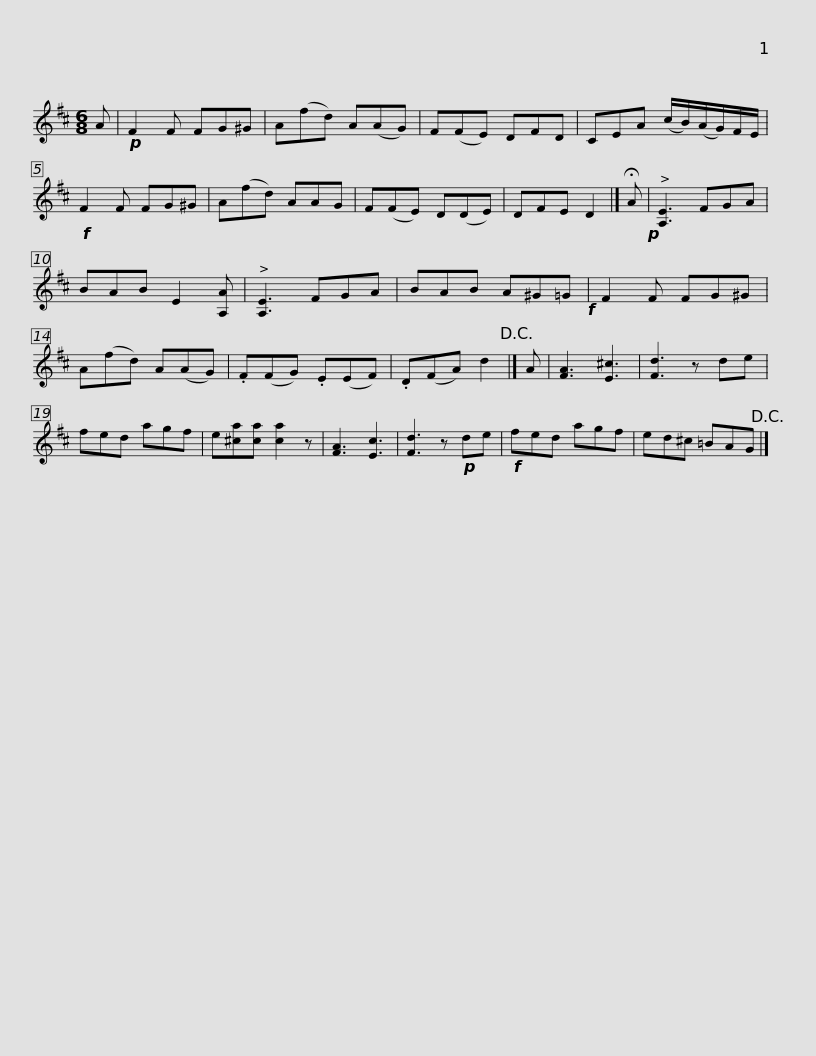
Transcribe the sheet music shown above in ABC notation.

X:1
L:1/8
M:6/8
I:linebreak $
K:D
V:1 treble
V:1
 A |!p! F2 F FG^G | A(fd) A(AG) | F(FE) DFD | CEA (c/B/)(A/G/)F/E/ | %5
!f! F2 F FG^G | A(fd) AAG |$ F(FE) D(DE) | DFE D2 |] !fermata!A!p! | %10
 [A,E]3 FGA | BAB E2 [A,A] | [A,E]3 FGA | BAB A^G=G!f! | F2 F FG^G |$ %15
 A(fd) A(AG) | .F(FG) .E(EF) | .D(FA) d2!D.C.! |] A | [FA]3 [E^c]3 | %20
 [Fd]3 z de | fed agf | e[^ca][ca] [ca]2 z | [FA]3 [Ec]3 |$ [Fd]3 z!p! de | %25
!f! fed agf | ed^c =BAG!D.C.! |] %27
